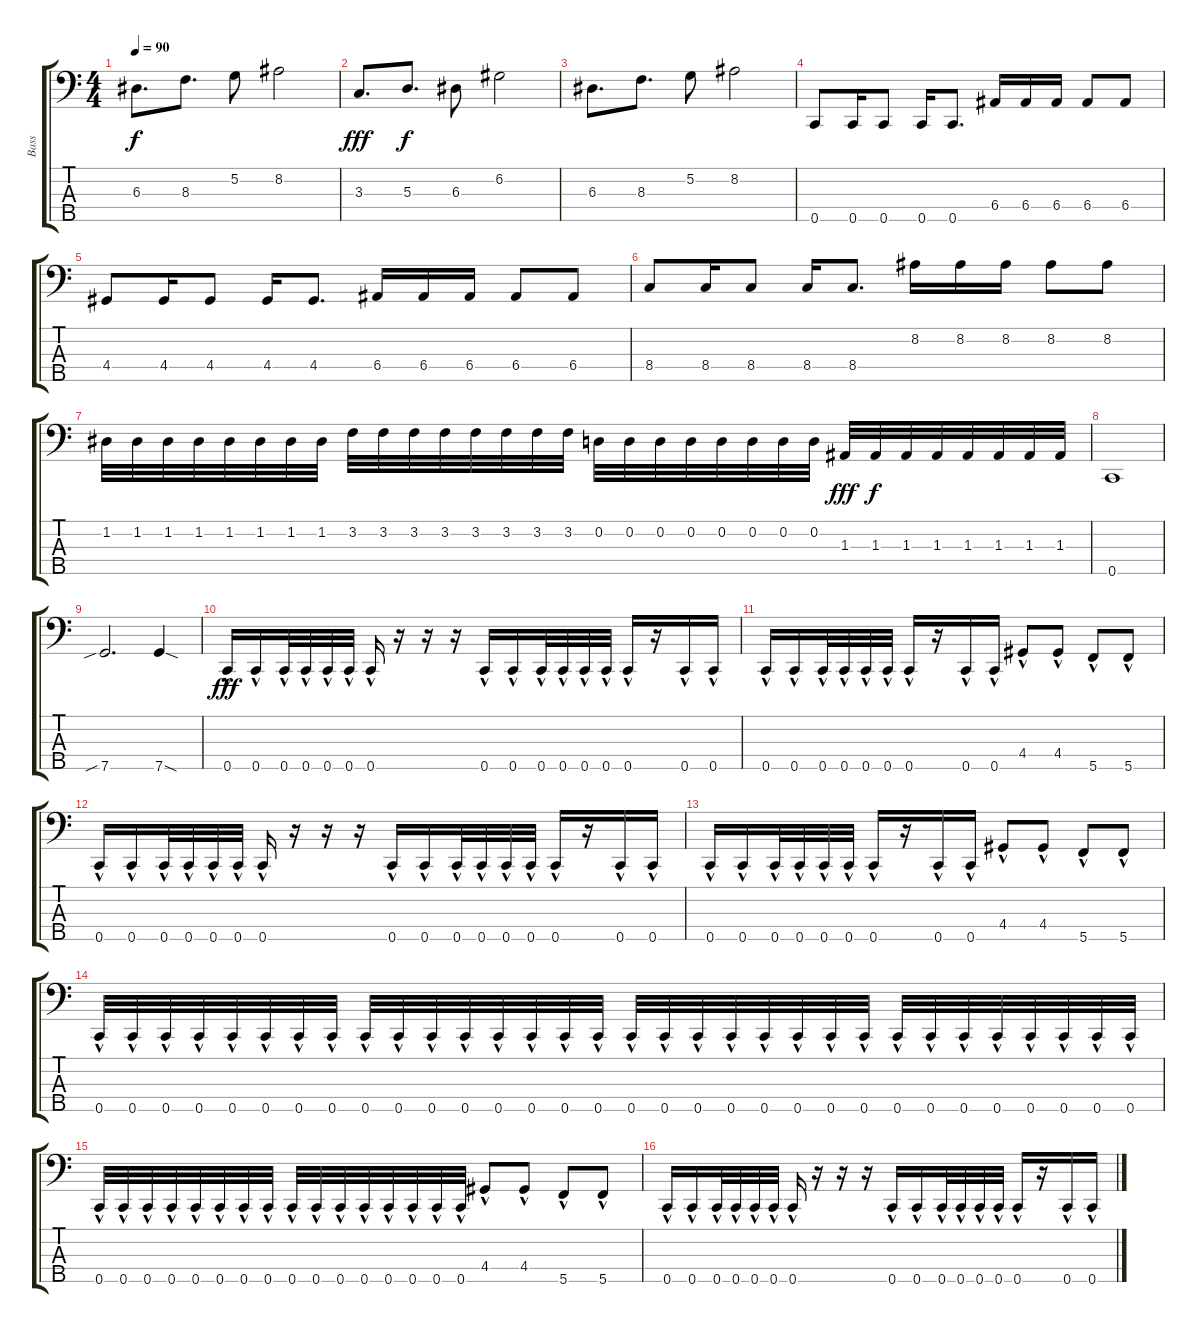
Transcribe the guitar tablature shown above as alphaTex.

\track ("Bass" "Bass") {instrument electricbasspick}
\staff {score tabs}
\tuning (G2 D2 A1 E1 C1) {hide}
\ts (4 4)
\tempo 90
\clef f4
\ks c
6.3.8{d dy f} 8.3.8{d} 5.2.8 8.2.2 |
3.3.8{d dy fff} 5.3.8{d dy f} 6.3.8 6.2.2 |
6.3.8{d} 8.3.8{d} 5.2.8 8.2.2 |
0.5.8 0.5.16 0.5.8 0.5.16 0.5.8{d} 6.4.16 6.4.16 6.4.16 6.4.8 6.4.8 |
4.4.8 4.4.16 4.4.8 4.4.16 4.4.8{d} 6.4.16 6.4.16 6.4.16 6.4.8 6.4.8 |
8.4.8 8.4.16 8.4.8 8.4.16 8.4.8{d} 8.2.16 8.2.16 8.2.16 8.2.8 8.2.8 |
1.2.32 1.2.32 1.2.32 1.2.32 1.2.32 1.2.32 1.2.32 1.2.32 3.2.32 3.2.32 3.2.32 3.2.32 3.2.32 3.2.32 3.2.32 3.2.32 0.2.32 0.2.32 0.2.32 0.2.32 0.2.32 0.2.32 0.2.32 0.2.32 1.3.32{dy fff} 1.3.32{dy f} 1.3.32 1.3.32 1.3.32 1.3.32 1.3.32 1.3.32 |
0.5.1 |
7.5{sib}.2{d} 7.5{sod}.4 |
0.5{hac}.16{dy fff} 0.5{hac}.16 0.5{hac}.32 0.5{hac}.32 0.5{hac}.32 0.5{hac}.32 0.5{hac}.16 r.16 r.16 r.16 0.5{hac}.16 0.5{hac}.16 0.5{hac}.32 0.5{hac}.32 0.5{hac}.32 0.5{hac}.32 0.5{hac}.16 r.16 0.5{hac}.16 0.5{hac}.16 |
0.5{hac}.16 0.5{hac}.16 0.5{hac}.32 0.5{hac}.32 0.5{hac}.32 0.5{hac}.32 0.5{hac}.16 r.16 0.5{hac}.16 0.5{hac}.16 4.4{hac}.8 4.4{hac}.8 5.5{hac}.8 5.5{hac}.8 |
0.5{hac}.16 0.5{hac}.16 0.5{hac}.32 0.5{hac}.32 0.5{hac}.32 0.5{hac}.32 0.5{hac}.16 r.16 r.16 r.16 0.5{hac}.16 0.5{hac}.16 0.5{hac}.32 0.5{hac}.32 0.5{hac}.32 0.5{hac}.32 0.5{hac}.16 r.16 0.5{hac}.16 0.5{hac}.16 |
0.5{hac}.16 0.5{hac}.16 0.5{hac}.32 0.5{hac}.32 0.5{hac}.32 0.5{hac}.32 0.5{hac}.16 r.16 0.5{hac}.16 0.5{hac}.16 4.4{hac}.8 4.4{hac}.8 5.5{hac}.8 5.5{hac}.8 |
0.5{hac}.32 0.5{hac}.32 0.5{hac}.32 0.5{hac}.32 0.5{hac}.32 0.5{hac}.32 0.5{hac}.32 0.5{hac}.32 0.5{hac}.32 0.5{hac}.32 0.5{hac}.32 0.5{hac}.32 0.5{hac}.32 0.5{hac}.32 0.5{hac}.32 0.5{hac}.32 0.5{hac}.32 0.5{hac}.32 0.5{hac}.32 0.5{hac}.32 0.5{hac}.32 0.5{hac}.32 0.5{hac}.32 0.5{hac}.32 0.5{hac}.32 0.5{hac}.32 0.5{hac}.32 0.5{hac}.32 0.5{hac}.32 0.5{hac}.32 0.5{hac}.32 0.5{hac}.32 |
0.5{hac}.32 0.5{hac}.32 0.5{hac}.32 0.5{hac}.32 0.5{hac}.32 0.5{hac}.32 0.5{hac}.32 0.5{hac}.32 0.5{hac}.32 0.5{hac}.32 0.5{hac}.32 0.5{hac}.32 0.5{hac}.32 0.5{hac}.32 0.5{hac}.32 0.5{hac}.32 4.4{hac}.8 4.4{hac}.8 5.5{hac}.8 5.5{hac}.8 |
0.5{hac}.16 0.5{hac}.16 0.5{hac}.32 0.5{hac}.32 0.5{hac}.32 0.5{hac}.32 0.5{hac}.16 r.16 r.16 r.16 0.5{hac}.16 0.5{hac}.16 0.5{hac}.32 0.5{hac}.32 0.5{hac}.32 0.5{hac}.32 0.5{hac}.16 r.16 0.5{hac}.16 0.5{hac}.16
